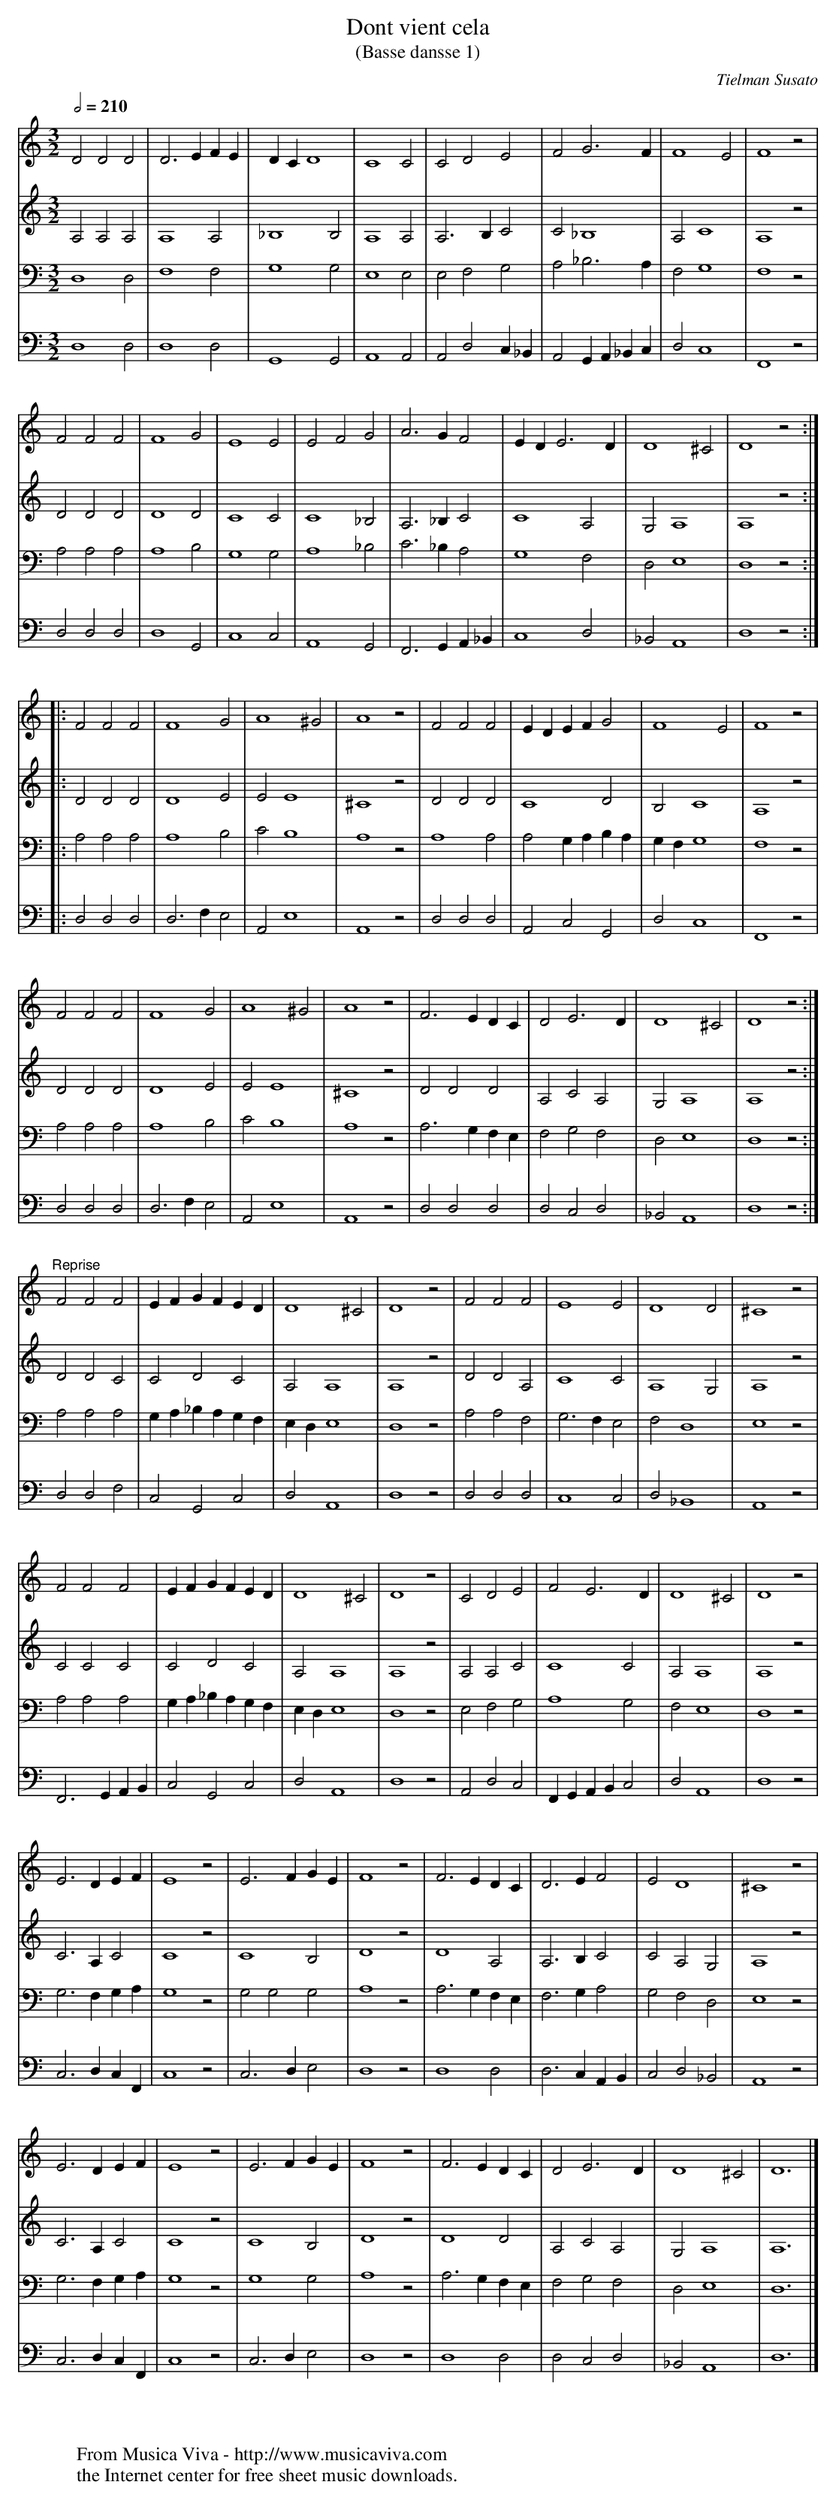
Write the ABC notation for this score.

X:1
T:Dont vient cela
T:(Basse dansse 1)
C:Tielman Susato
M:3/2
L:1/2
Q:1/2=210
K:Ddor
V:1
DDD|D>E F/E/|D/C/D2|C2C|CDE|FG>F|F2E|F2z|
V:2
A,A,A,|A,2A,|_B,2B,|A,2A,|A,>B,C|C_B,2|A,C2|A,2z|
V:3
D,2D,|F,2F,|G,2G,|E,2E,|E,F,G,|A,_B,>A,|F,G,2|F,2z|
V:4
D,2D,|D,2D,|G,,2G,,|A,,2A,,|A,,D,C,/_B,,/|A,,G,,/A,,/ _B,,/C,/|D,C,2|F,,2z|
V:1
FFF|F2G|E2E|EFG|A>GF|E/D/E>D|D2^C|D2z:|
V:2
DDD|D2D|C2C|C2_B,|A,>_B,C|C2A,|G,A,2|A,2z:|
V:3
A,A,A,|A,2B,|G,2G,|A,2_B,|C>_B,A,|G,2F,|D,E,2|D,2z:|
V:4
D,D,D,|D,2G,,|C,2C,|A,,2G,,|F,,>G,, A,,/_B,,/|C,2D,|_B,,A,,2|D,2z:|
V:1
|:FFF|F2G|A2^G|A2z|FFF|E/D/E/F/G|F2E|F2z|
V:2
|:DDD|D2E|EE2|^C2z|DDD|C2D|B,C2|A,2z|
V:3
|:A,A,A,|A,2B,|CB,2|A,2z|A,2A,|A,G,/A,/B,/A,/|G,/F,/G,2|F,2z|
V:4
|:D,D,D,|D,>F,E,|A,,E,2|A,,2z|D,D,D,|A,,C,G,,|D,C,2|F,,2z|
V:1
FFF|F2G|A2^G|A2z|F>E D/C/|DE>D|D2^C|D2z:|
V:2
DDD|D2E|EE2|^C2z|DDD|A,CA,|G,A,2|A,2z:|
V:3
A,A,A,|A,2B,|CB,2|A,2z|A,>G, F,/E,/|F,G,F,|D,E,2|D,2z:|
V:4
D,D,D,|D,>F,E,|A,,E,2|A,,2z|D,D,D,|D,C,D,|_B,,A,,2|D,2z:|
V:1
"^Reprise"FFF|E/F/G/F/E/D/|D2^C|D2z|FFF|E2E|D2D|^C2z|
V:2
DDC|CDC|A,A,2|A,2z|DDA,|C2C|A,2G,|A,2z|
V:3
A,A,A,|G,/A,/_B,/A,/G,/F,/|E,/D,/E,2|D,2z|A,A,F,|G,>F,E,|F,D,2|E,2z|
V:4
D,D,F,|C,G,,C,|D,A,,2|D,2z|D,D,D,|C,2C,|D,_B,,2|A,,2z|
V:1
FFF|E/F/G/F/E/D/|D2^C|D2z|CDE|FE>D|D2^C|D2z|
V:2
CCC|CDC|A,A,2|A,2z|A,A,C|C2C|A,A,2|A,2z|
V:3
A,A,A,|G,/A,/_B,/A,/G,/F,/|E,/D,/E,2|D,2z|E,F,G,|A,2G,|F,E,2|D,2z|
V:4
F,,>G,, A,,/B,,/|C,G,,C,|D,A,,2|D,2z|A,,D,C,|F,,/G,,/A,,/B,,/C,|D,A,,2|D,2z|
V:1
E>D E/F/|E2z|E>F G/E/|F2z|F>E D/C/|D>EF|ED2|^C2z|
V:2
C>A,C|C2z|C2B,|D2z|D2A,|A,>B,C|CA,G,|A,2z|
V:3
G,>F, G,/A,/|G,2z|G,G,G,|A,2z|A,>G, F,/E,/|F,>G,A,|G,F,D,|E,2z|
V:4
C,>D, C,/F,,/|C,2z|C,>D,E,|D,2z|D,2D,|D,>C, A,,/B,,/|C,D,_B,,|A,,2z|
V:1
E>D E/F/|E2z|E>F G/E/|F2z|F>E D/C/|DE>D|D2^C|D3|]
V:2
C>A,C|C2z|C2B,|D2z|D2D|A,CA,|G,A,2|A,3|]
V:3
G,>F, G,/A,/|G,2z|G,2G,|A,2z|A,>G, F,/E,/|F,G,F,|D,E,2|D,3|]
V:4
C,>D, C,/F,,/|C,2z|C,>D,E,|D,2z|D,2D,|D,C,D,|_B,,A,,2|D,3|]
W:
W:
W:  From Musica Viva - http://www.musicaviva.com
W:  the Internet center for free sheet music downloads.
